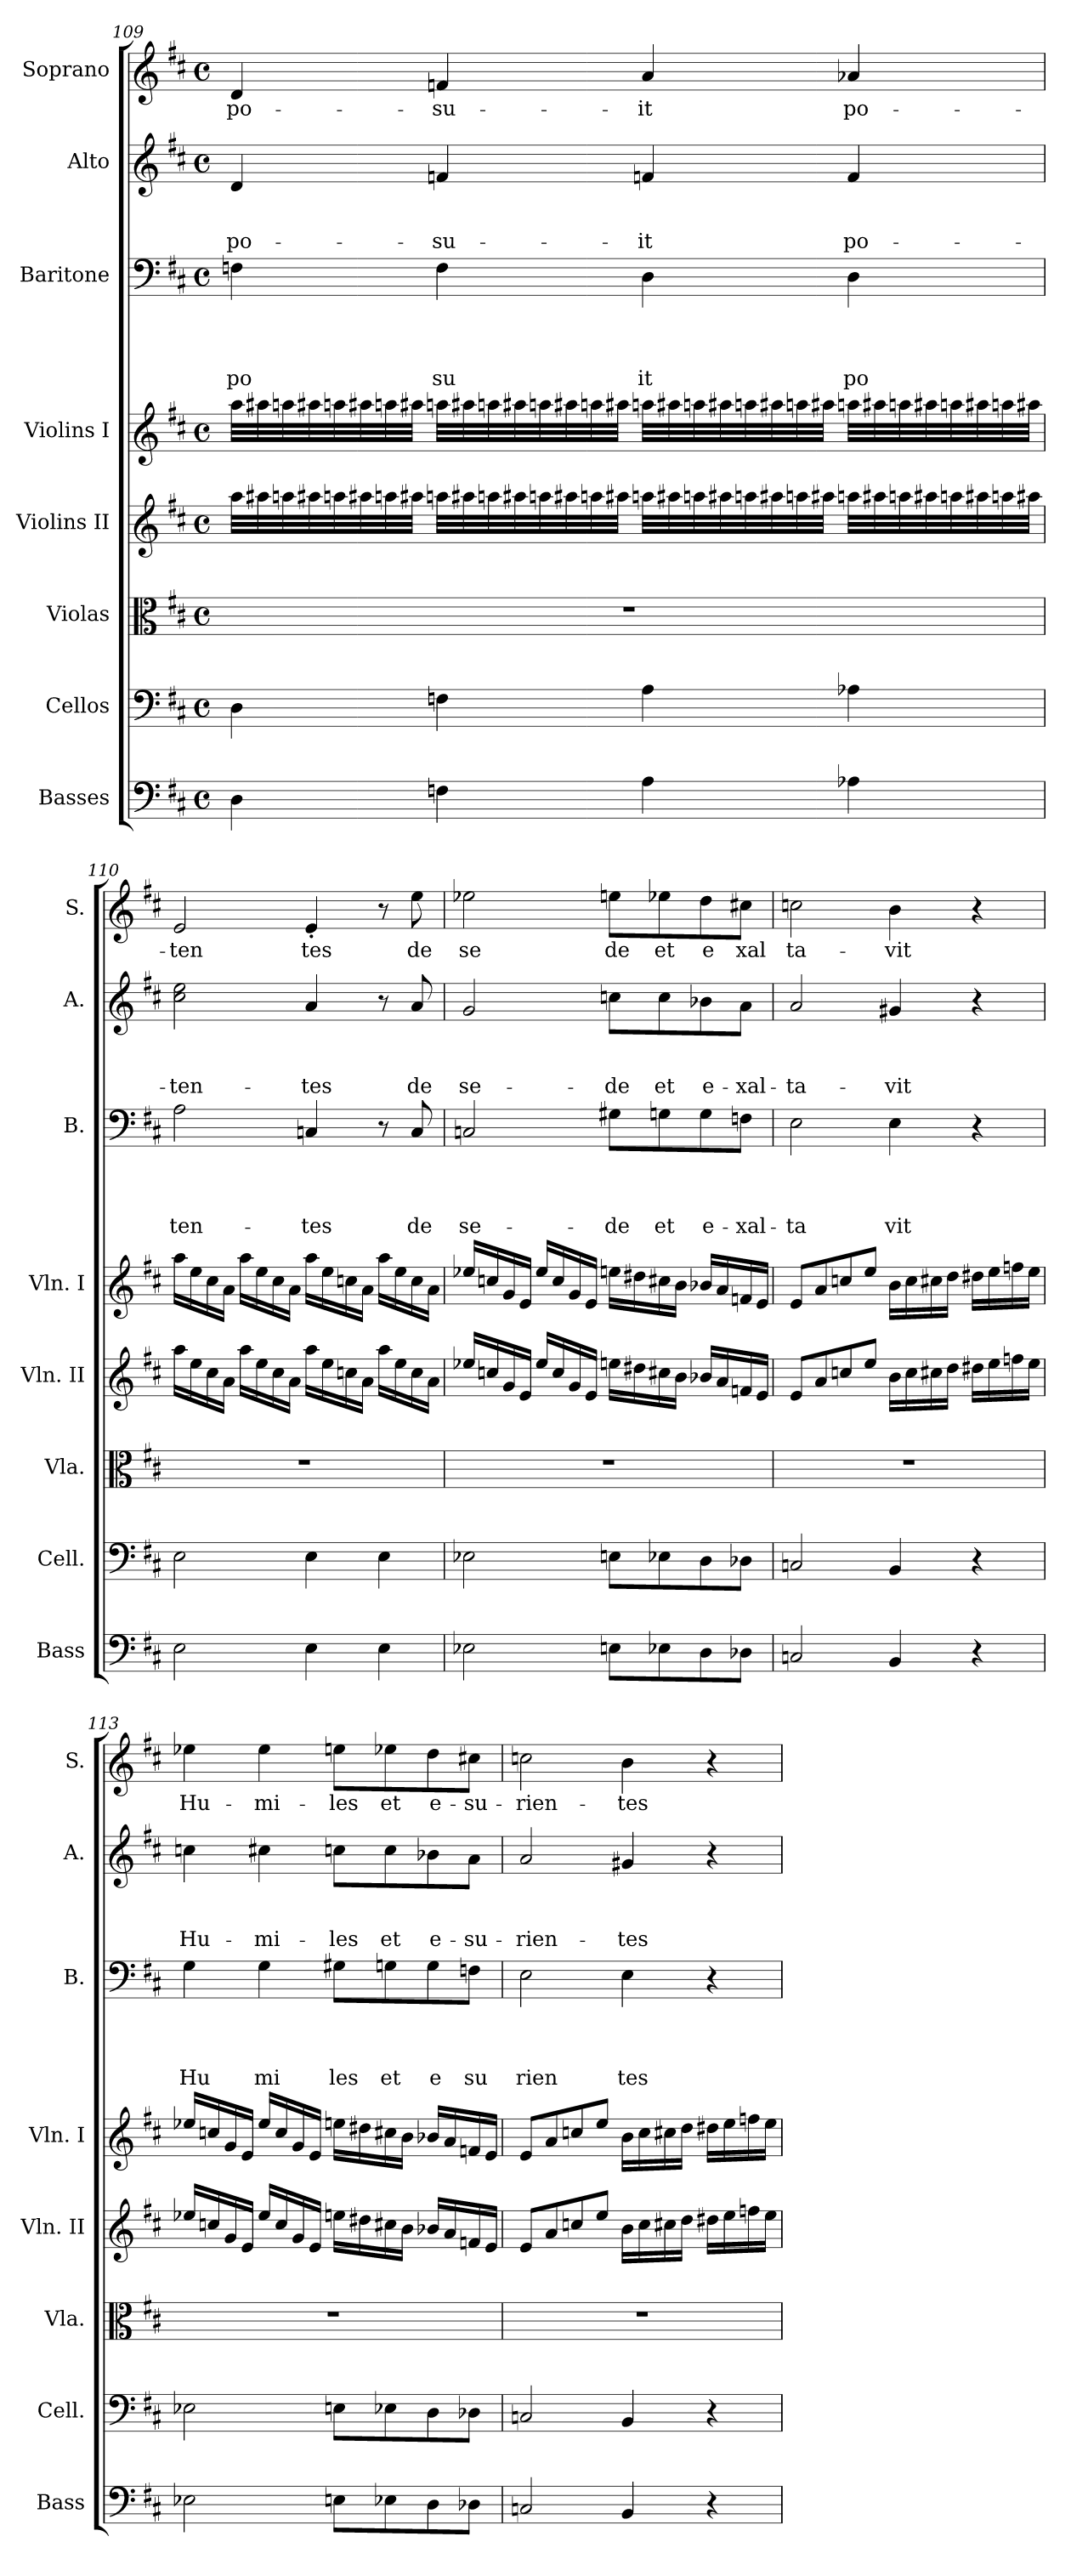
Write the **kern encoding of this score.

**kern	**kern	**kern	**kern	**kern	**kern	**text	**text	**text	**text	**kern	**text	**text	**text	**kern	**text
*part8	*part7	*part6	*part5	*part4	*part3	*part3	*part3	*part3	*part3	*part2	*part2	*part2	*part2	*part1	*part1
*staff8	*staff7	*staff6	*staff5	*staff4	*staff3	*staff3	*staff3	*staff3	*staff3	*staff2	*staff2	*staff2	*staff2	*staff1	*staff1
*I"Basses	*I"Cellos	*I"Violas	*I"Violins II	*I"Violins I	*I"Baritone	*	*	*	*	*I"Alto	*	*	*	*I"Soprano	*
*I'Bass	*I'Cell.	*I'Vla.	*I'Vln. II	*I'Vln. I	*I'B.	*	*	*	*	*I'A.	*	*	*	*I'S.	*
!!LO:PB:g=z
*clefF4	*clefF4	*clefC3	*clefG2	*clefG2	*clefF4	*	*	*	*	*clefG2	*	*	*	*clefG2	*
*ITrd7c12	*	*	*	*	*	*	*	*	*	*	*	*	*	*	*
*k[f#c#]	*k[f#c#]	*k[f#c#]	*k[f#c#]	*k[f#c#]	*k[f#c#]	*	*	*	*	*k[f#c#]	*	*	*	*k[f#c#]	*
*D:	*D:	*D:	*D:	*D:	*D:	*	*	*	*	*D:	*	*	*	*D:	*
*M4/4	*M4/4	*M4/4	*M4/4	*M4/4	*M4/4	*	*	*	*	*M4/4	*	*	*	*M4/4	*
*met(c)	*met(c)	*met(c)	*met(c)	*met(c)	*met(c)	*	*	*	*	*met(c)	*	*	*	*met(c)	*
=109	=109	=109	=109	=109	=109	=109	=109	=109	=109	=109	=109	=109	=109	=109	=109
!	!	!	!	!	!	!	!	!	!LO:LY:b	!	!	!	!LO:LY:b	!	!LO:LY:b
4DD\	4D\	1r	32aa\LLL	32aa\LLL	4Fn\	.	.	.	-po	4d/	.	.	-po-	4d/	po-
.	.	.	32aa#X\	32aa#X\	.	.	.	.	.	.	.	.	.	.	.
.	.	.	32aan\	32aan\	.	.	.	.	.	.	.	.	.	.	.
.	.	.	32aa#X\	32aa#X\	.	.	.	.	.	.	.	.	.	.	.
.	.	.	32aan\	32aan\	.	.	.	.	.	.	.	.	.	.	.
.	.	.	32aa#X\	32aa#X\	.	.	.	.	.	.	.	.	.	.	.
.	.	.	32aan\	32aan\	.	.	.	.	.	.	.	.	.	.	.
.	.	.	32aa#X\JJJ	32aa#X\JJJ	.	.	.	.	.	.	.	.	.	.	.
!	!	!	!	!	!	!	!	!	!LO:LY:b	!	!	!	!LO:LY:b	!	!LO:LY:b
4FFn\	4Fn\	.	32aan\LLL	32aan\LLL	4F\	.	.	.	su	4fn/	.	.	-su-	4fn/	-su-
.	.	.	32aa#X\	32aa#X\	.	.	.	.	.	.	.	.	.	.	.
.	.	.	32aan\	32aan\	.	.	.	.	.	.	.	.	.	.	.
.	.	.	32aa#X\	32aa#X\	.	.	.	.	.	.	.	.	.	.	.
.	.	.	32aan\	32aan\	.	.	.	.	.	.	.	.	.	.	.
.	.	.	32aa#X\	32aa#X\	.	.	.	.	.	.	.	.	.	.	.
.	.	.	32aan\	32aan\	.	.	.	.	.	.	.	.	.	.	.
.	.	.	32aa#X\JJJ	32aa#X\JJJ	.	.	.	.	.	.	.	.	.	.	.
!	!	!	!	!	!	!	!	!	!LO:LY:b:rj	!	!	!	!LO:LY:b:rj	!	!LO:LY:b:rj
4AA\	4A\	.	32aan\LLL	32aan\LLL	4D\	.	.	.	it	4fn/	.	.	-it	4a/	-it
.	.	.	32aa#X\	32aa#X\	.	.	.	.	.	.	.	.	.	.	.
.	.	.	32aan\	32aan\	.	.	.	.	.	.	.	.	.	.	.
.	.	.	32aa#X\	32aa#X\	.	.	.	.	.	.	.	.	.	.	.
.	.	.	32aan\	32aan\	.	.	.	.	.	.	.	.	.	.	.
.	.	.	32aa#X\	32aa#X\	.	.	.	.	.	.	.	.	.	.	.
.	.	.	32aan\	32aan\	.	.	.	.	.	.	.	.	.	.	.
.	.	.	32aa#X\JJJ	32aa#X\JJJ	.	.	.	.	.	.	.	.	.	.	.
!	!	!	!	!	!	!	!	!	!LO:LY:b	!	!	!	!LO:LY:b	!	!LO:LY:b
4AA-X\	4A-X\	.	32aan\LLL	32aan\LLL	4D\	.	.	.	po	4f/	.	.	po-	4a-X/	po-
.	.	.	32aa#X\	32aa#X\	.	.	.	.	.	.	.	.	.	.	.
.	.	.	32aan\	32aan\	.	.	.	.	.	.	.	.	.	.	.
.	.	.	32aa#X\	32aa#X\	.	.	.	.	.	.	.	.	.	.	.
.	.	.	32aan\	32aan\	.	.	.	.	.	.	.	.	.	.	.
.	.	.	32aa#X\	32aa#X\	.	.	.	.	.	.	.	.	.	.	.
.	.	.	32aan\	32aan\	.	.	.	.	.	.	.	.	.	.	.
.	.	.	32aa#X\JJJ	32aa#X\JJJ	.	.	.	.	.	.	.	.	.	.	.
!!LO:LB:g=z
=110	=110	=110	=110	=110	=110	=110	=110	=110	=110	=110	=110	=110	=110	=110	=110
!	!	!	!	!	!	!	!	!	!LO:LY:b	!	!	!	!LO:LY:b	!	!LO:LY:b
2EE\	2E\	1r	16aa\LL	16aa\LL	2A\	.	.	.	ten-	2cc#\ 2ee\	.	.	-ten-	2e/	-ten
.	.	.	16ee\	16ee\	.	.	.	.	.	.	.	.	.	.	.
.	.	.	16cc#\	16cc#\	.	.	.	.	.	.	.	.	.	.	.
.	.	.	16a\JJ	16a\JJ	.	.	.	.	.	.	.	.	.	.	.
.	.	.	16aa\LL	16aa\LL	.	.	.	.	.	.	.	.	.	.	.
.	.	.	16ee\	16ee\	.	.	.	.	.	.	.	.	.	.	.
.	.	.	16cc#\	16cc#\	.	.	.	.	.	.	.	.	.	.	.
.	.	.	16a\JJ	16a\JJ	.	.	.	.	.	.	.	.	.	.	.
!	!	!	!	!	!	!	!	!	!LO:LY:b	!	!	!	!LO:LY:b	!	!LO:LY:b
4EE\	4E\	.	16aa\LL	16aa\LL	4Cn/	.	.	.	-tes	4a/	.	.	-tes	4e'</	tes
.	.	.	16ee\	16ee\	.	.	.	.	.	.	.	.	.	.	.
.	.	.	16ccn\	16ccn\	.	.	.	.	.	.	.	.	.	.	.
.	.	.	16a\JJ	16a\JJ	.	.	.	.	.	.	.	.	.	.	.
4EE\	4E\	.	16aa\LL	16aa\LL	8r	.	.	.	.	8r	.	.	.	8r	.
.	.	.	16ee\	16ee\	.	.	.	.	.	.	.	.	.	.	.
!	!	!	!	!	!	!	!	!	!LO:LY:b	!	!	!	!LO:LY:b	!	!LO:LY:b
.	.	.	16cc\	16cc\	8C/	.	.	.	de	8a/	.	.	de	8ee\	de
.	.	.	16a\JJ	16a\JJ	.	.	.	.	.	.	.	.	.	.	.
=111	=111	=111	=111	=111	=111	=111	=111	=111	=111	=111	=111	=111	=111	=111	=111
!	!	!	!	!	!	!	!	!	!LO:LY:b	!	!	!	!LO:LY:b	!	!LO:LY:b
2EE-X\	2E-X\	1r	16ee-X/LL	16ee-X/LL	2Cn/	.	.	.	se-	2g/	.	.	se-	2ee-X\	se
.	.	.	16ccn/	16ccn/	.	.	.	.	.	.	.	.	.	.	.
.	.	.	16g/	16g/	.	.	.	.	.	.	.	.	.	.	.
.	.	.	16e/JJ	16e/JJ	.	.	.	.	.	.	.	.	.	.	.
.	.	.	16ee-/LL	16ee-/LL	.	.	.	.	.	.	.	.	.	.	.
.	.	.	16cc/	16cc/	.	.	.	.	.	.	.	.	.	.	.
.	.	.	16g/	16g/	.	.	.	.	.	.	.	.	.	.	.
.	.	.	16e/JJ	16e/JJ	.	.	.	.	.	.	.	.	.	.	.
!	!	!	!	!	!	!	!	!	!LO:LY:b	!	!	!	!LO:LY:b	!	!LO:LY:b
8EEn\L	8En\L	.	16een\LL	16een\LL	8G#X\L	.	.	.	-de	8ccn\L	.	.	-de	8een\L	de
.	.	.	16dd#X\	16dd#X\	.	.	.	.	.	.	.	.	.	.	.
!	!	!	!	!	!	!	!	!	!LO:LY:b:rj	!	!	!	!LO:LY:b:rj	!	!LO:LY:b:rj
8EE-X\	8E-X\	.	16cc#X\	16cc#X\	8Gn\	.	.	.	et	8cc\	.	.	et	8ee-X\	et
.	.	.	16b\JJ	16b\JJ	.	.	.	.	.	.	.	.	.	.	.
!	!	!	!	!	!	!	!	!	!LO:LY:b:rj	!	!	!	!LO:LY:b:rj	!	!LO:LY:b:rj
8DD\	8D\	.	16b-X/LL	16b-X/LL	8G\	.	.	.	e-	8b-X\	.	.	e-	8dd\	e
.	.	.	16a/	16a/	.	.	.	.	.	.	.	.	.	.	.
!	!	!	!	!	!	!	!	!	!LO:LY:b	!	!	!	!LO:LY:b	!	!LO:LY:b
8DD-X\J	8D-X\J	.	16fn/	16fn/	8Fn\J	.	.	.	-xal-	8a\J	.	.	-xal-	8cc#X\J	xal
.	.	.	16e/JJ	16e/JJ	.	.	.	.	.	.	.	.	.	.	.
!!LO:PB:g=z
=112	=112	=112	=112	=112	=112	=112	=112	=112	=112	=112	=112	=112	=112	=112	=112
!	!	!	!	!	!	!	!	!	!LO:LY:b:rj	!	!	!	!LO:LY:b:rj	!	!LO:LY:b:rj
2CCn/	2Cn/	1r	8e/L	8e/L	2E\	.	.	.	-ta	2a/	.	.	-ta-	2ccn\	ta-
.	.	.	8a/	8a/	.	.	.	.	.	.	.	.	.	.	.
.	.	.	8ccn/	8ccn/	.	.	.	.	.	.	.	.	.	.	.
.	.	.	8ee/J	8ee/J	.	.	.	.	.	.	.	.	.	.	.
!	!	!	!	!	!	!	!	!	!LO:LY:b	!	!	!	!LO:LY:b	!	!LO:LY:b
4BBB/	4BB/	.	16b\LL	16b\LL	4E\	.	.	.	vit	4g#X/	.	.	-vit	4b\	-vit
.	.	.	16cc\	16cc\	.	.	.	.	.	.	.	.	.	.	.
.	.	.	16cc#X\	16cc#X\	.	.	.	.	.	.	.	.	.	.	.
.	.	.	16dd\JJ	16dd\JJ	.	.	.	.	.	.	.	.	.	.	.
4r	4r	.	16dd#X\LL	16dd#X\LL	4r	.	.	.	.	4r	.	.	.	4r	.
.	.	.	16ee\	16ee\	.	.	.	.	.	.	.	.	.	.	.
.	.	.	16ffn\	16ffn\	.	.	.	.	.	.	.	.	.	.	.
.	.	.	16ee\JJ	16ee\JJ	.	.	.	.	.	.	.	.	.	.	.
=113	=113	=113	=113	=113	=113	=113	=113	=113	=113	=113	=113	=113	=113	=113	=113
!	!	!	!	!	!	!	!	!	!LO:LY:b	!	!	!	!LO:LY:b	!	!LO:LY:b
2EE-X\	2E-X\	1r	16ee-X/LL	16ee-X/LL	4G\	.	.	.	Hu	4ccn\	.	.	Hu-	4ee-X\	Hu-
.	.	.	16ccn/	16ccn/	.	.	.	.	.	.	.	.	.	.	.
.	.	.	16g/	16g/	.	.	.	.	.	.	.	.	.	.	.
.	.	.	16e/JJ	16e/JJ	.	.	.	.	.	.	.	.	.	.	.
!	!	!	!	!	!	!	!	!	!LO:LY:b	!	!	!	!LO:LY:b	!	!LO:LY:b
.	.	.	16ee-/LL	16ee-/LL	4G\	.	.	.	mi	4cc#X\	.	.	-mi-	4ee-\	-mi-
.	.	.	16cc/	16cc/	.	.	.	.	.	.	.	.	.	.	.
.	.	.	16g/	16g/	.	.	.	.	.	.	.	.	.	.	.
.	.	.	16e/JJ	16e/JJ	.	.	.	.	.	.	.	.	.	.	.
!	!	!	!	!	!	!	!	!	!LO:LY:b	!	!	!	!LO:LY:b	!	!LO:LY:b
8EEn\L	8En\L	.	16een\LL	16een\LL	8G#X\L	.	.	.	les	8ccn\L	.	.	-les	8een\L	-les
.	.	.	16dd#X\	16dd#X\	.	.	.	.	.	.	.	.	.	.	.
!	!	!	!	!	!	!	!	!	!LO:LY:b:rj	!	!	!	!LO:LY:b:rj	!	!LO:LY:b:rj
8EE-X\	8E-X\	.	16cc#X\	16cc#X\	8Gn\	.	.	.	et	8cc\	.	.	et	8ee-X\	et
.	.	.	16b\JJ	16b\JJ	.	.	.	.	.	.	.	.	.	.	.
!	!	!	!	!	!	!	!	!	!LO:LY:b:rj	!	!	!	!LO:LY:b:rj	!	!LO:LY:b:rj
8DD\	8D\	.	16b-X/LL	16b-X/LL	8G\	.	.	.	e	8b-X\	.	.	e-	8dd\	e-
.	.	.	16a/	16a/	.	.	.	.	.	.	.	.	.	.	.
!	!	!	!	!	!	!	!	!	!LO:LY:b	!	!	!	!LO:LY:b	!	!LO:LY:b
8DD-X\J	8D-X\J	.	16fn/	16fn/	8Fn\J	.	.	.	su	8a\J	.	.	-su-	8cc#X\J	-su-
.	.	.	16e/JJ	16e/JJ	.	.	.	.	.	.	.	.	.	.	.
=114	=114	=114	=114	=114	=114	=114	=114	=114	=114	=114	=114	=114	=114	=114	=114
!	!	!	!	!	!	!	!	!	!LO:LY:b	!	!	!	!LO:LY:b	!	!LO:LY:b
2CCn/	2Cn/	1r	8e/L	8e/L	2E\	.	.	.	rien	2a/	.	.	-rien-	2ccn\	-rien-
.	.	.	8a/	8a/	.	.	.	.	.	.	.	.	.	.	.
.	.	.	8ccn/	8ccn/	.	.	.	.	.	.	.	.	.	.	.
.	.	.	8ee/J	8ee/J	.	.	.	.	.	.	.	.	.	.	.
!	!	!	!	!	!	!	!	!	!LO:LY:b	!	!	!	!LO:LY:b	!	!LO:LY:b
4BBB/	4BB/	.	16b\LL	16b\LL	4E\	.	.	.	tes	4g#X/	.	.	-tes	4b\	-tes
.	.	.	16cc\	16cc\	.	.	.	.	.	.	.	.	.	.	.
.	.	.	16cc#X\	16cc#X\	.	.	.	.	.	.	.	.	.	.	.
.	.	.	16dd\JJ	16dd\JJ	.	.	.	.	.	.	.	.	.	.	.
4r	4r	.	16dd#X\LL	16dd#X\LL	4r	.	.	.	.	4r	.	.	.	4r	.
.	.	.	16ee\	16ee\	.	.	.	.	.	.	.	.	.	.	.
.	.	.	16ffn\	16ffn\	.	.	.	.	.	.	.	.	.	.	.
.	.	.	16ee\JJ	16ee\JJ	.	.	.	.	.	.	.	.	.	.	.
=	=	=	=	=	=	=	=	=	=	=	=	=	=	=	=
*-	*-	*-	*-	*-	*-	*-	*-	*-	*-	*-	*-	*-	*-	*-	*-
